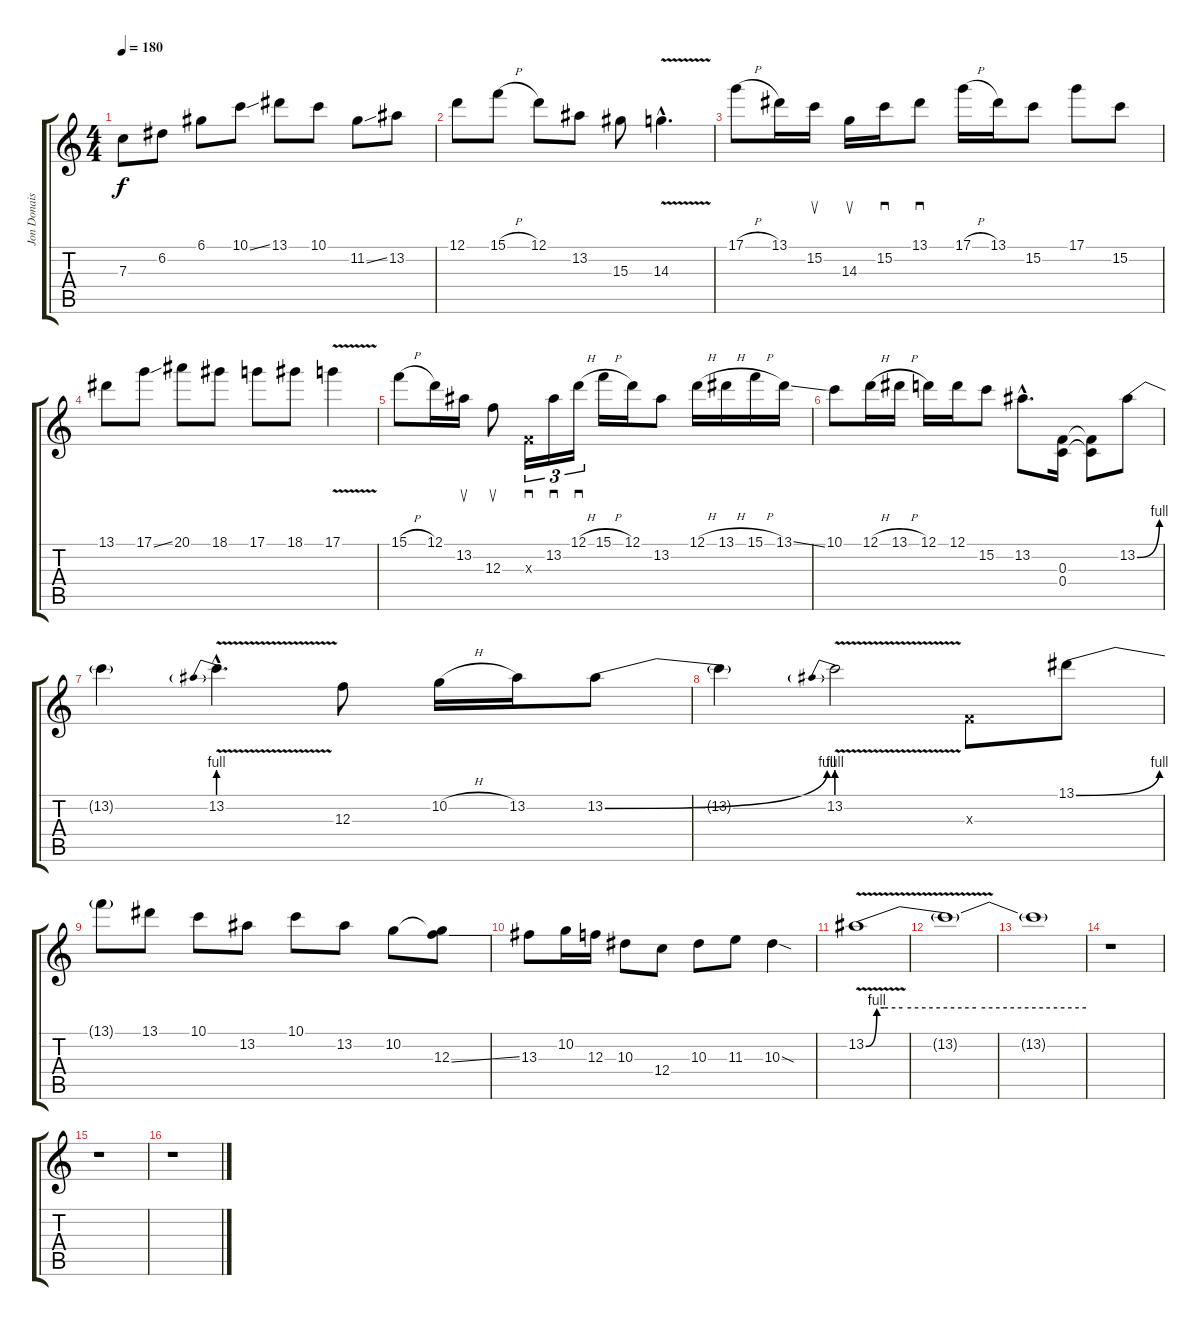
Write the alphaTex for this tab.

\track ("Jon Donais' Solo" "Jon Donais") {instrument distortionguitar}
\staff {score tabs}
\tuning (D4 A3 F3 C3 G2 C2) {hide}
\ts (4 4)
\tempo 180
\clef g2
\ks c
7.3{t}.8{dy f} 6.2.8 6.1.8 10.1{ss}.8 13.1.8 10.1.8 11.2{ss}.8 13.2.8 |
12.1.8 15.1{h}.8 12.1.8 13.2.8 15.3.8 14.3{v hac}.4{d} |
17.1{h}.8 13.1.16 15.2.16{su} 14.3.16{su} 15.2.16{sd} 13.1.8{sd} 17.1{h}.16 13.1.16 15.2.8 17.1.8 15.2.8 |
13.1.8 17.1{ss}.8 20.1.8 18.1.8 17.1.8 18.1.8 17.1{v}.4 |
15.1{h}.8 12.1.16 13.2.16{su} 12.3.8{su} 0.3{x}.16{sd tu (3 2)} 13.2.16{sd tu (3 2)} 12.1{h}.16{sd tu (3 2)} 15.1{h}.16 12.1.16 13.2.8 12.1{h}.16 13.1{h}.16 15.1{h}.16 13.1{ss}.16 |
10.1.8 12.1{h}.16 13.1{h}.16 12.1.16 12.1.16 15.2.8 13.2{hac}.8{d} (0.3 0.4).16 (0.3{t} 0.4{t}).8 13.2{be (bend 0 0 60 4)}.8 |
13.2{t}.4 13.2{be (prebend 0 4 60 4) v hac}.4{d} 12.3.8 10.2{h}.16 13.2.16 13.2{be (bend 0 0 60 4)}.8 |
13.2{t}.4 13.2{be (prebend 0 4 60 4) v}.2 0.3{x}.8 13.1{be (bend 0 0 60 4)}.8 |
13.1{t}.8 13.1.8 10.1.8 13.2.8 10.1.8 13.2.8 10.2.8 (10.2{t} 12.3{ss}).8 |
13.3.8 10.2.16 12.3.16 10.3.8 12.4.8 10.3.8 11.3.8 10.3{sod}.4 |
13.2{be (custom 0 0 3 4 5 4 10 4 30 4 60 4) v}.1{volume 4} |
13.2{t}.1 |
13.2{t}.1 |
r.1{volume 16} |
r.1 |
r.1
